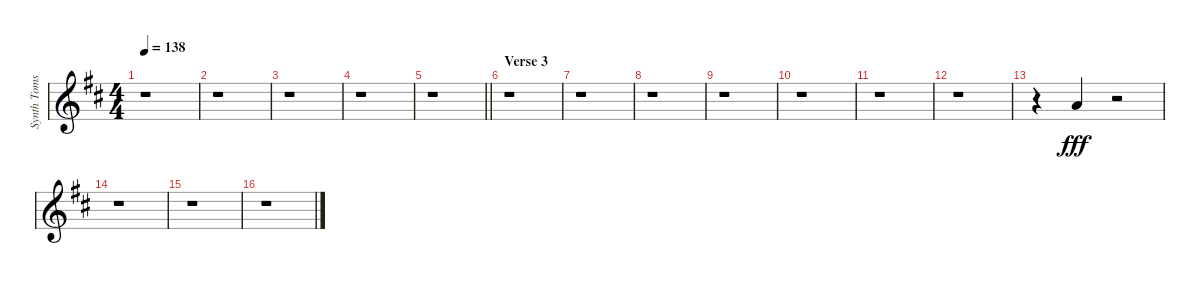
\track ("Synth Toms" "Synth Toms") {instrument synthdrum}
\staff {score}
\tuning (E4 B3 G3 D3 A2 E2) {hide}
\ts (4 4)
\tempo 138
\clef g2
\ks d
r.1{dy fff} |
r.1 |
r.1 |
r.1 |
\barLineRight lightlight
r.1 |
\section ("" "Verse 3")
r.1 |
r.1 |
r.1 |
r.1 |
r.1 |
r.1 |
r.1 |
r.4 5.1.4 r.2 |
r.1 |
r.1 |
r.1
